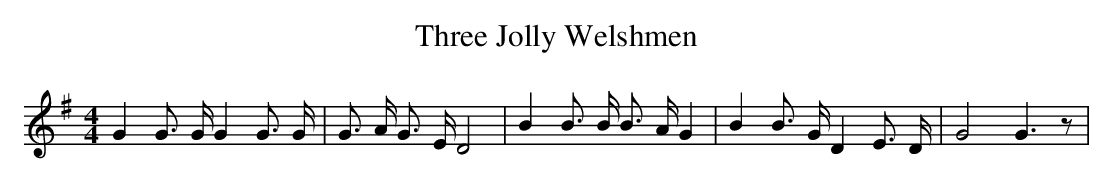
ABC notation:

X:1
T:Three Jolly Welshmen
M:4/4
L:1/8
K:G
 G2 G3/2 G/2 G2 G3/2 G/2| G3/2 A/2 G3/2 E/2 D4| B2 B3/2 B/2 B3/2 A/2 G2|\
 B2 B3/2 G/2 D2 E3/2 D/2| G4 G3 z|
